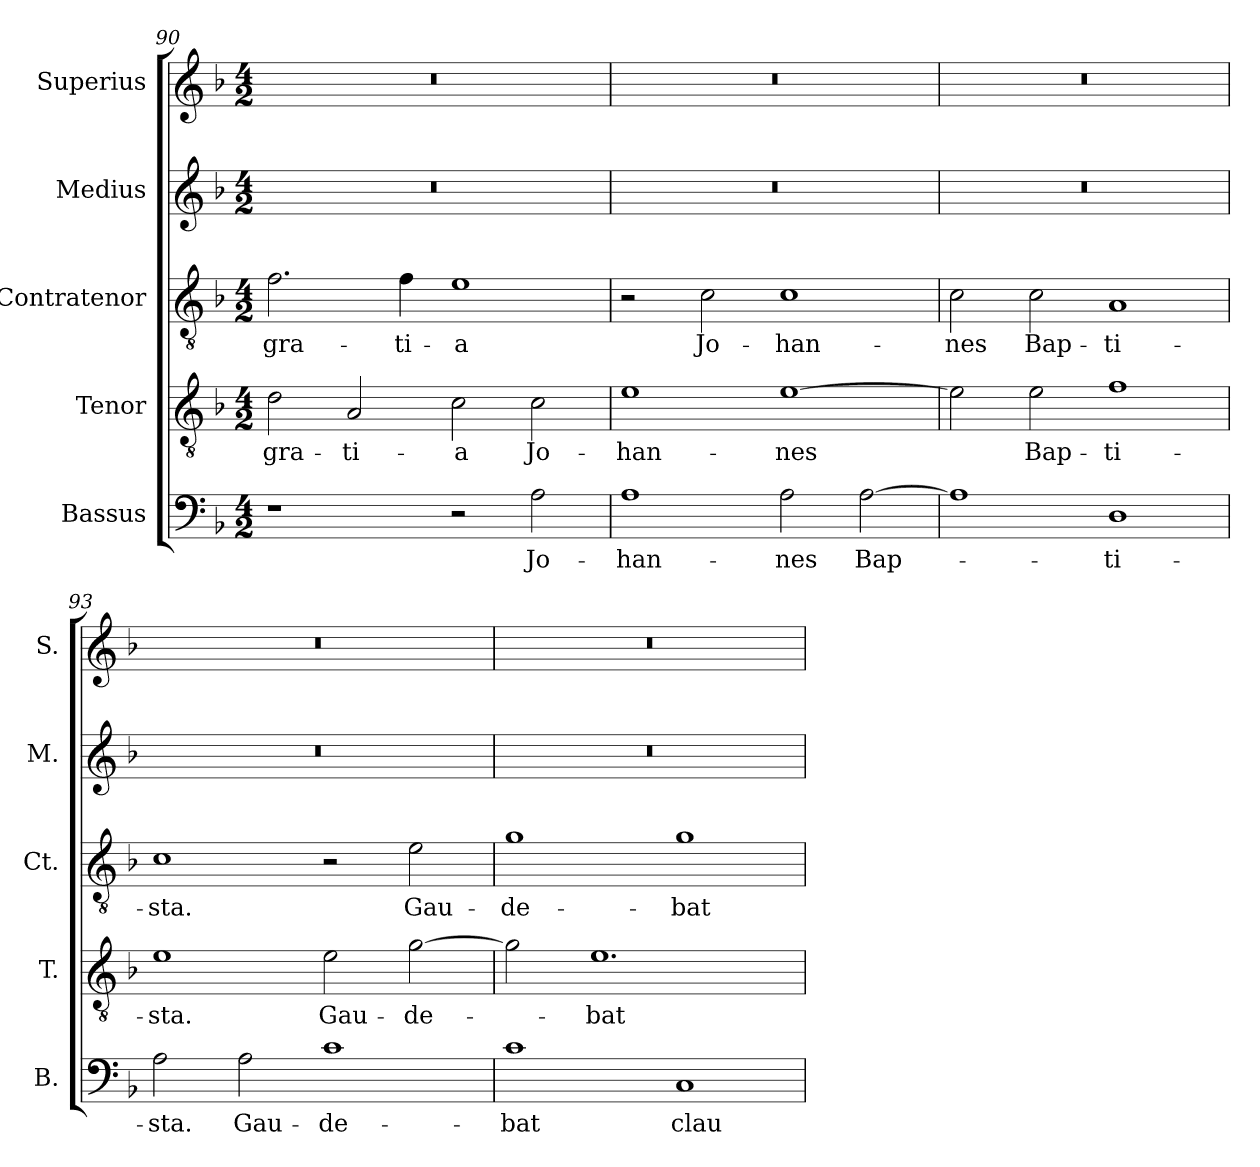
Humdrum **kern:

**kern	**text	**kern	**text	**kern	**text	**kern	**kern
*part5	*part5	*part4	*part4	*part3	*part3	*part2	*part1
*staff5	*staff5	*staff4	*staff4	*staff3	*staff3	*staff2	*staff1
*I"Bassus	*	*I"Tenor	*	*I"Contratenor	*	*I"Medius	*I"Superius
*I'B.	*	*I'T.	*	*I'Ct.	*	*I'M.	*I'S.
*clefF4	*	*clefGv2	*	*clefGv2	*	*clefG2	*clefG2
*	*	*ITrd7c12	*	*ITrd7c12	*	*	*
*k[b-]	*	*k[b-]	*	*k[b-]	*	*k[b-]	*k[b-]
*F:	*	*F:	*	*F:	*	*F:	*F:
*M4/2	*	*M4/2	*	*M4/2	*	*M4/2	*M4/2
=90	=90	=90	=90	=90	=90	=90	=90
!	!	!	!LO:LY:b:color=#000000	!	!	!	!
!	!	!	!	!	!LO:LY:b:color=#000000	!LO:N:vis=1	!LO:N:vis=1
1r	.	2Di\	gra-	2.Fi\	gra-	0r	0r
!	!	!	!LO:LY:b:color=#000000	!	!	!	!
.	.	2AAi/	-ti-	.	.	.	.
!	!	!	!	!	!LO:LY:b:color=#000000	!	!
.	.	.	.	4Fi\	-ti-	.	.
!	!	!	!LO:LY:b:color=#000000	!	!	!	!
!	!	!	!	!	!LO:LY:b:color=#000000	!	!
2r	.	2Ci\	-a	1Ei	-a	.	.
!	!LO:LY:b:color=#000000	!	!	!	!	!	!
!	!	!	!LO:LY:b:color=#000000	!	!	!	!
2Ai\	Jo-	2Ci\	Jo-	.	.	.	.
=91	=91	=91	=91	=91	=91	=91	=91
!	!LO:LY:b:color=#000000	!	!	!	!	!	!
!	!	!	!LO:LY:b:color=#000000	!	!	!LO:N:vis=1	!LO:N:vis=1
1Ai	-han-	1Ei	-han-	2r	.	0r	0r
!	!	!	!	!	!LO:LY:b:color=#000000	!	!
.	.	.	.	2Ci\	Jo-	.	.
!	!LO:LY:b:color=#000000	!	!	!	!	!	!
!	!	!	!LO:LY:b:color=#000000	!	!	!	!
!	!	!	!	!	!LO:LY:b:color=#000000	!	!
2Ai\	-nes	[1Ei	-nes	1Ci	-han-	.	.
!	!LO:LY:b:color=#000000	!	!	!	!	!	!
[2Ai\	Bap-	.	.	.	.	.	.
=92	=92	=92	=92	=92	=92	=92	=92
!	!	!	!	!	!LO:LY:b:color=#000000	!LO:N:vis=1	!LO:N:vis=1
1Ai]	.	2Ei\]	.	2Ci\	-nes	0r	0r
!	!	!	!LO:LY:b:color=#000000	!	!	!	!
!	!	!	!	!	!LO:LY:b:color=#000000	!	!
.	.	2Ei\	Bap-	2Ci\	Bap-	.	.
!	!LO:LY:b:color=#000000	!	!	!	!	!	!
!	!	!	!LO:LY:b:color=#000000	!	!	!	!
!	!	!	!	!	!LO:LY:b:color=#000000	!	!
1Di	-ti-	1Fi	-ti-	1AAi	-ti-	.	.
=93	=93	=93	=93	=93	=93	=93	=93
!	!LO:LY:b:color=#000000	!	!	!	!	!	!
!	!	!	!LO:LY:b:color=#000000	!	!	!	!
!	!	!	!	!	!LO:LY:b:color=#000000	!LO:N:vis=1	!LO:N:vis=1
2Ai\	-sta.	1Ei	-sta.	1Ci	-sta.	0r	0r
!	!LO:LY:b:color=#000000	!	!	!	!	!	!
2Ai\	Gau-	.	.	.	.	.	.
!	!LO:LY:b:color=#000000	!	!	!	!	!	!
!	!	!	!LO:LY:b:color=#000000	!	!	!	!
1ci	-de-	2Ei\	Gau-	2r	.	.	.
!	!	!	!LO:LY:b:color=#000000	!	!	!	!
!	!	!	!	!	!LO:LY:b:color=#000000	!	!
.	.	[2Gi\	-de-	2Ei\	Gau-	.	.
!!LO:LB:g=z
=94	=94	=94	=94	=94	=94	=94	=94
!	!LO:LY:b:color=#000000	!	!	!	!	!	!
!	!	!	!	!	!LO:LY:b:color=#000000	!LO:N:vis=1	!LO:N:vis=1
1ci	-bat	2Gi\]	.	1Gi	-de-	0r	0r
!	!	!	!LO:LY:b:color=#000000	!	!	!	!
.	.	1.Ei	-bat	.	.	.	.
!	!LO:LY:b:color=#000000	!	!	!	!	!	!
!	!	!	!	!	!LO:LY:b:color=#000000	!	!
1Ci	clau-	.	.	1Gi	-bat	.	.
=	=	=	=	=	=	=	=
*-	*-	*-	*-	*-	*-	*-	*-
